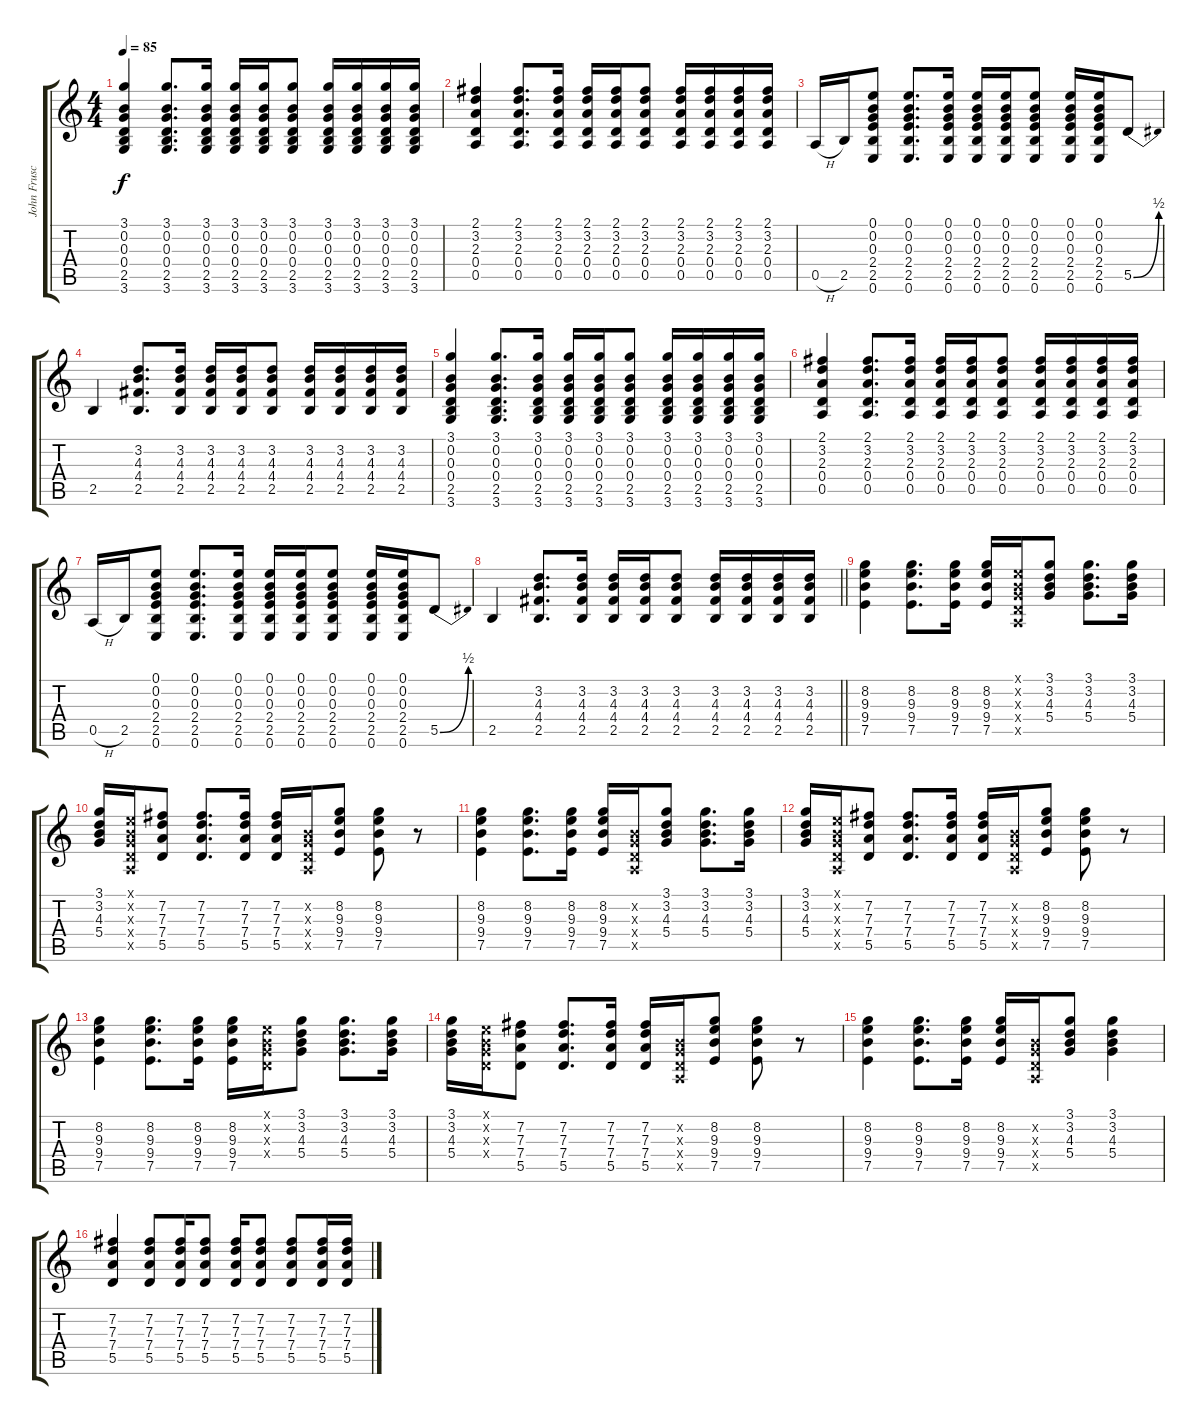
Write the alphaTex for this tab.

\track ("John Frusciante 1" "John Frusc") {instrument electricguitarclean}
\staff {score tabs}
\tuning (E4 B3 G3 D3 A2 E2) {hide}
\ts (4 4)
\tempo 85
\clef g2
\ks c
(3.1 0.2 0.3 0.4 2.5 3.6).4{dy f} (3.1 0.2 0.3 0.4 2.5 3.6).8{d} (3.1 0.2 0.3 0.4 2.5 3.6).16 (3.1 0.2 0.3 0.4 2.5 3.6).16 (3.1 0.2 0.3 0.4 2.5 3.6).16 (3.1 0.2 0.3 0.4 2.5 3.6).8 (3.1 0.2 0.3 0.4 2.5 3.6).16 (3.1 0.2 0.3 0.4 2.5 3.6).16 (3.1 0.2 0.3 0.4 2.5 3.6).16 (3.1 0.2 0.3 0.4 2.5 3.6).16 |
(2.1 3.2 2.3 0.4 0.5).4 (2.1 3.2 2.3 0.4 0.5).8{d} (2.1 3.2 2.3 0.4 0.5).16 (2.1 3.2 2.3 0.4 0.5).16 (2.1 3.2 2.3 0.4 0.5).16 (2.1 3.2 2.3 0.4 0.5).8 (2.1 3.2 2.3 0.4 0.5).16 (2.1 3.2 2.3 0.4 0.5).16 (2.1 3.2 2.3 0.4 0.5).16 (2.1 3.2 2.3 0.4 0.5).16 |
0.5{h}.16 2.5.16 (0.1 0.2 0.3 2.4 2.5 0.6).8 (0.1 0.2 0.3 2.4 2.5 0.6).8{d} (0.1 0.2 0.3 2.4 2.5 0.6).16 (0.1 0.2 0.3 2.4 2.5 0.6).16 (0.1 0.2 0.3 2.4 2.5 0.6).16 (0.1 0.2 0.3 2.4 2.5 0.6).8 (0.1 0.2 0.3 2.4 2.5 0.6).16 (0.1 0.2 0.3 2.4 2.5 0.6).16 5.5{be (bend 0 0 60 2)}.8 |
2.5.4 (3.2 4.3 4.4 2.5).8{d} (3.2 4.3 4.4 2.5).16 (3.2 4.3 4.4 2.5).16 (3.2 4.3 4.4 2.5).16 (3.2 4.3 4.4 2.5).8 (3.2 4.3 4.4 2.5).16 (3.2 4.3 4.4 2.5).16 (3.2 4.3 4.4 2.5).16 (3.2 4.3 4.4 2.5).16 |
(3.1 0.2 0.3 0.4 2.5 3.6).4 (3.1 0.2 0.3 0.4 2.5 3.6).8{d} (3.1 0.2 0.3 0.4 2.5 3.6).16 (3.1 0.2 0.3 0.4 2.5 3.6).16 (3.1 0.2 0.3 0.4 2.5 3.6).16 (3.1 0.2 0.3 0.4 2.5 3.6).8 (3.1 0.2 0.3 0.4 2.5 3.6).16 (3.1 0.2 0.3 0.4 2.5 3.6).16 (3.1 0.2 0.3 0.4 2.5 3.6).16 (3.1 0.2 0.3 0.4 2.5 3.6).16 |
(2.1 3.2 2.3 0.4 0.5).4 (2.1 3.2 2.3 0.4 0.5).8{d} (2.1 3.2 2.3 0.4 0.5).16 (2.1 3.2 2.3 0.4 0.5).16 (2.1 3.2 2.3 0.4 0.5).16 (2.1 3.2 2.3 0.4 0.5).8 (2.1 3.2 2.3 0.4 0.5).16 (2.1 3.2 2.3 0.4 0.5).16 (2.1 3.2 2.3 0.4 0.5).16 (2.1 3.2 2.3 0.4 0.5).16 |
0.5{h}.16 2.5.16 (0.1 0.2 0.3 2.4 2.5 0.6).8 (0.1 0.2 0.3 2.4 2.5 0.6).8{d} (0.1 0.2 0.3 2.4 2.5 0.6).16 (0.1 0.2 0.3 2.4 2.5 0.6).16 (0.1 0.2 0.3 2.4 2.5 0.6).16 (0.1 0.2 0.3 2.4 2.5 0.6).8 (0.1 0.2 0.3 2.4 2.5 0.6).16 (0.1 0.2 0.3 2.4 2.5 0.6).16 5.5{be (bend 0 0 60 2)}.8 |
\barLineRight lightlight
2.5.4 (3.2 4.3 4.4 2.5).8{d} (3.2 4.3 4.4 2.5).16 (3.2 4.3 4.4 2.5).16 (3.2 4.3 4.4 2.5).16 (3.2 4.3 4.4 2.5).8 (3.2 4.3 4.4 2.5).16 (3.2 4.3 4.4 2.5).16 (3.2 4.3 4.4 2.5).16 (3.2 4.3 4.4 2.5).16 |
(8.2 9.3 9.4 7.5).4 (8.2 9.3 9.4 7.5).8{d} (8.2 9.3 9.4 7.5).16 (8.2 9.3 9.4 7.5).16 (0.1{x} 0.2{x} 0.3{x} 0.4{x} 0.5{x}).16 (3.1 3.2 4.3 5.4).8 (3.1 3.2 4.3 5.4).8{d} (3.1 3.2 4.3 5.4).16 |
(3.1 3.2 4.3 5.4).16 (0.1{x} 0.2{x} 0.3{x} 0.4{x} 0.5{x}).16 (7.2 7.3 7.4 5.5).8 (7.2 7.3 7.4 5.5).8{d} (7.2 7.3 7.4 5.5).16 (7.2 7.3 7.4 5.5).16 (0.2{x} 0.3{x} 0.4{x} 0.5{x}).16 (8.2 9.3 9.4 7.5).8 (8.2 9.3 9.4 7.5).8 r.8 |
(8.2 9.3 9.4 7.5).4 (8.2 9.3 9.4 7.5).8{d} (8.2 9.3 9.4 7.5).16 (8.2 9.3 9.4 7.5).16 (0.2{x} 0.3{x} 0.4{x} 0.5{x}).16 (3.1 3.2 4.3 5.4).8 (3.1 3.2 4.3 5.4).8{d} (3.1 3.2 4.3 5.4).16 |
(3.1 3.2 4.3 5.4).16 (0.1{x} 0.2{x} 0.3{x} 0.4{x} 0.5{x}).16 (7.2 7.3 7.4 5.5).8 (7.2 7.3 7.4 5.5).8{d} (7.2 7.3 7.4 5.5).16 (7.2 7.3 7.4 5.5).16 (0.2{x} 0.3{x} 0.4{x} 0.5{x}).16 (8.2 9.3 9.4 7.5).8 (8.2 9.3 9.4 7.5).8 r.8 |
(8.2 9.3 9.4 7.5).4 (8.2 9.3 9.4 7.5).8{d} (8.2 9.3 9.4 7.5).16 (8.2 9.3 9.4 7.5).16 (0.1{x} 0.2{x} 0.3{x} 0.4{x}).16 (3.1 3.2 4.3 5.4).8 (3.1 3.2 4.3 5.4).8{d} (3.1 3.2 4.3 5.4).16 |
(3.1 3.2 4.3 5.4).16 (0.1{x} 0.2{x} 0.3{x} 0.4{x}).16 (7.2 7.3 7.4 5.5).8 (7.2 7.3 7.4 5.5).8{d} (7.2 7.3 7.4 5.5).16 (7.2 7.3 7.4 5.5).16 (0.2{x} 0.3{x} 0.4{x} 0.5{x}).16 (8.2 9.3 9.4 7.5).8 (8.2 9.3 9.4 7.5).8 r.8 |
(8.2 9.3 9.4 7.5).4 (8.2 9.3 9.4 7.5).8{d} (8.2 9.3 9.4 7.5).16 (8.2 9.3 9.4 7.5).16 (0.2{x} 0.3{x} 0.4{x} 0.5{x}).16 (3.1 3.2 4.3 5.4).8 (3.1 3.2 4.3 5.4).4 |
(7.2 7.3 7.4 5.5).4 (7.2 7.3 7.4 5.5).8 (7.2 7.3 7.4 5.5).16 (7.2 7.3 7.4 5.5).8 (7.2 7.3 7.4 5.5).16 (7.2 7.3 7.4 5.5).8 (7.2 7.3 7.4 5.5).8 (7.2 7.3 7.4 5.5).16 (7.2 7.3 7.4 5.5).16
